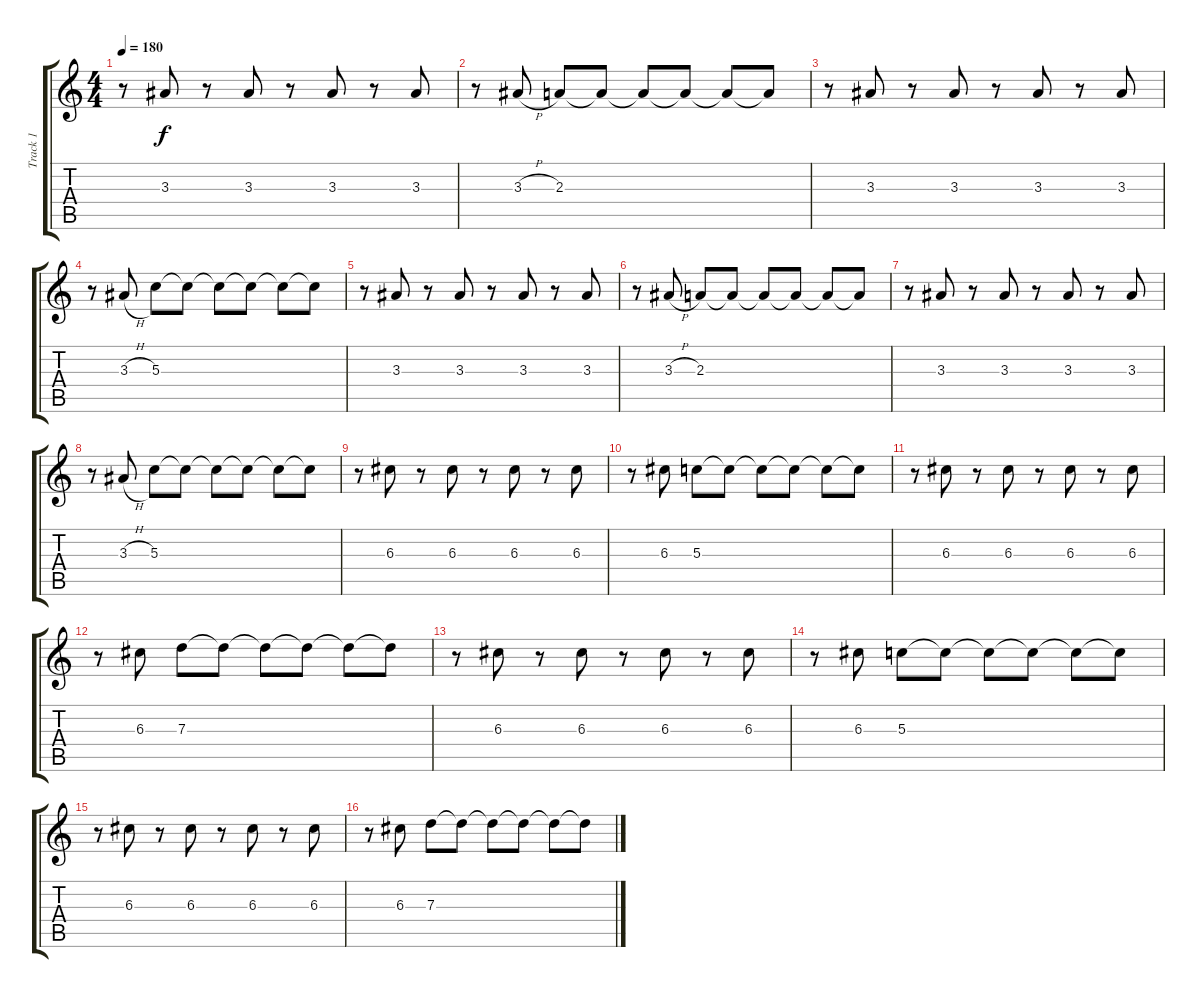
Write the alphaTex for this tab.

\track ("Track 1" "Track 1") {instrument distortionguitar}
\staff {score tabs}
\tuning (E4 B3 G3 D3 A2 D2) {hide}
\ts (4 4)
\tempo 180
\clef g2
\ks c
r.8{dy f} 3.3.8 r.8 3.3.8 r.8 3.3.8 r.8 3.3.8 |
r.8 3.3{h}.8 2.3.8 2.3{t}.8 2.3{t}.8 2.3{t}.8 2.3{t}.8 2.3{t}.8 |
r.8 3.3.8 r.8 3.3.8 r.8 3.3.8 r.8 3.3.8 |
r.8 3.3{h}.8 5.3.8 5.3{t}.8 5.3{t}.8 5.3{t}.8 5.3{t}.8 5.3{t}.8 |
r.8 3.3.8 r.8 3.3.8 r.8 3.3.8 r.8 3.3.8 |
r.8 3.3{h}.8 2.3.8 2.3{t}.8 2.3{t}.8 2.3{t}.8 2.3{t}.8 2.3{t}.8 |
r.8 3.3.8 r.8 3.3.8 r.8 3.3.8 r.8 3.3.8 |
r.8 3.3{h}.8 5.3.8 5.3{t}.8 5.3{t}.8 5.3{t}.8 5.3{t}.8 5.3{t}.8 |
r.8 6.3.8 r.8 6.3.8 r.8 6.3.8 r.8 6.3.8 |
r.8 6.3.8 5.3.8 5.3{t}.8 5.3{t}.8 5.3{t}.8 5.3{t}.8 5.3{t}.8 |
r.8 6.3.8 r.8 6.3.8 r.8 6.3.8 r.8 6.3.8 |
r.8 6.3.8 7.3.8 7.3{t}.8 7.3{t}.8 7.3{t}.8 7.3{t}.8 7.3{t}.8 |
r.8 6.3.8 r.8 6.3.8 r.8 6.3.8 r.8 6.3.8 |
r.8 6.3.8 5.3.8 5.3{t}.8 5.3{t}.8 5.3{t}.8 5.3{t}.8 5.3{t}.8 |
r.8 6.3.8 r.8 6.3.8 r.8 6.3.8 r.8 6.3.8 |
r.8 6.3.8 7.3.8 7.3{t}.8 7.3{t}.8 7.3{t}.8 7.3{t}.8 7.3{t}.8
